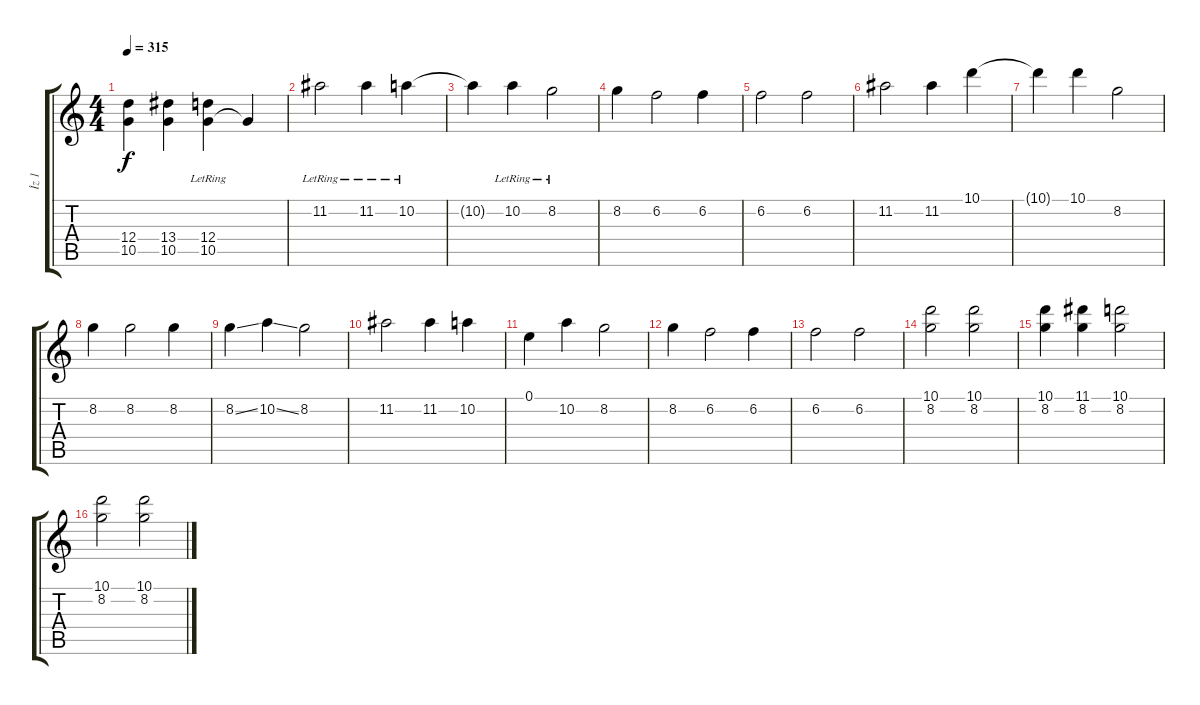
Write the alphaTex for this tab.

\track ("İz 1" "İz 1") {instrument electricguitarclean}
\staff {score tabs}
\tuning (E4 B3 G3 D3 A2 E2) {hide}
\ts (4 4)
\tempo 315
\clef g2
\ks c
(12.4 10.5).4{dy f} (13.4 10.5).4 (12.4 10.5{lr}).4 10.5{t}.4 |
11.2{lr}.2 11.2{lr}.4 10.2{lr}.4 |
10.2{t}.4 10.2{lr}.4 8.2{lr}.2 |
8.2.4 6.2.2 6.2.4 |
6.2.2 6.2.2 |
11.2.2 11.2.4 10.1.4 |
10.1{t}.4 10.1.4 8.2.2 |
8.2.4 8.2.2 8.2.4 |
8.2{ss}.4 10.2{ss}.4 8.2.2 |
11.2.2 11.2.4 10.2.4 |
0.1.4 10.2.4 8.2.2 |
8.2.4 6.2.2 6.2.4 |
6.2.2 6.2.2 |
(10.1 8.2).2 (10.1 8.2).2 |
(10.1 8.2).4 (11.1 8.2).4 (10.1 8.2).2 |
(10.1 8.2).2 (10.1 8.2).2
